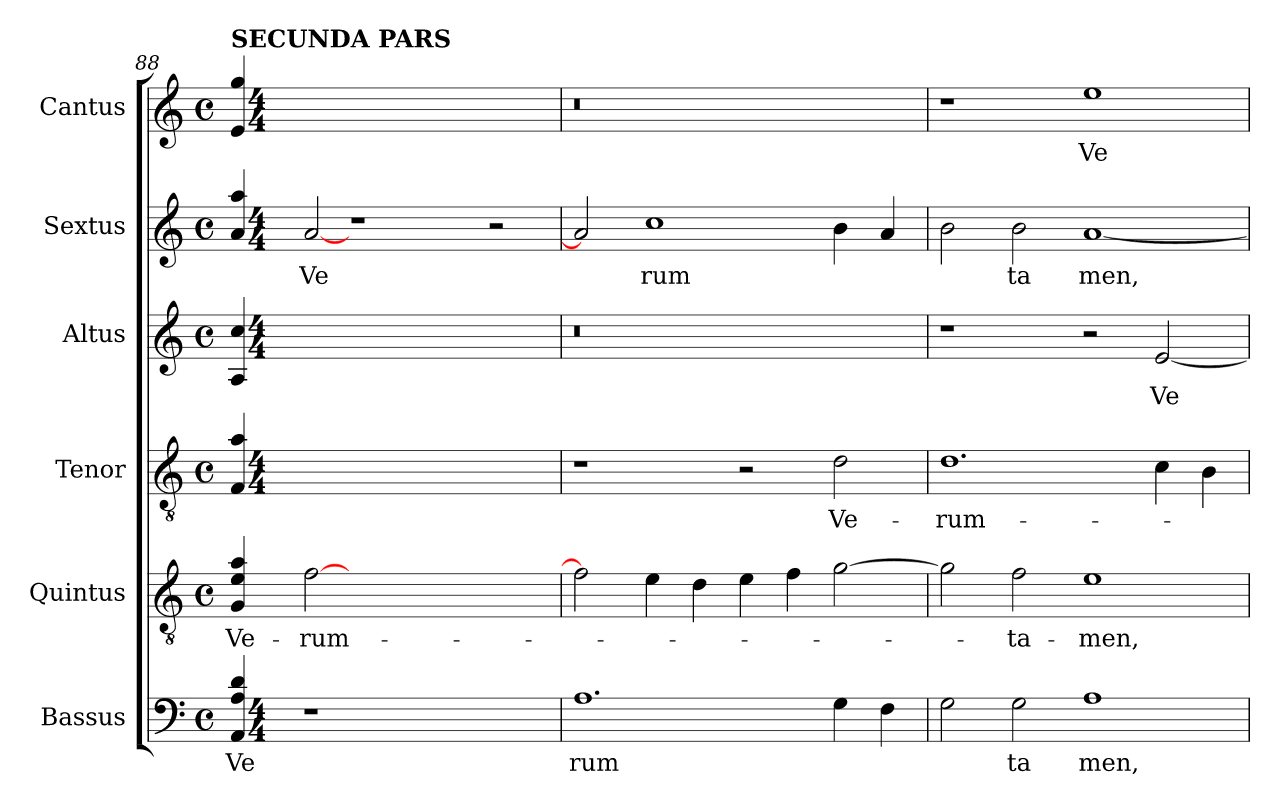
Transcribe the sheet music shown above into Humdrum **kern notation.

**kern	**text	**kern	**text	**kern	**text	**kern	**text	**kern	**text	**kern	**text
*part6	*part6	*part5	*part5	*part4	*part4	*part3	*part3	*part2	*part2	*part1	*part1
*staff6	*staff6	*staff5	*staff5	*staff4	*staff4	*staff3	*staff3	*staff2	*staff2	*staff1	*staff1
*I"Bassus	*	*I"Quintus	*	*I"Tenor	*	*I"Altus	*	*I"Sextus	*	*I"Cantus	*
!!LO:LB:g=z
*clefF4	*	*clefGv2	*	*clefGv2	*	*clefG2	*	*clefG2	*	*clefG2	*
*M4/4	*	*M4/4	*	*M4/4	*	*M4/4	*	*M4/4	*	*M4/4	*
*met(c)	*	*met(c)	*	*met(c)	*	*met(c)	*	*met(c)	*	*met(c)	*
=88	=88	=88	=88	=88	=88	=88	=88	=88	=88	=88	=88
!	!	!	!	!	!	!	!	!	!	!LO:TX:a:B:t=SECUNDA PARS	!
!	!LO:LY:b:cj	!	!LO:LY:b:cj	!	!	!	!	!	!	!	!
4d/ 4AA/ 4A	Ve	4a/ 4G/ 4e	Ve-	4a/ 4F/	.	4cc/ 4A/	.	4aa/ 4a/	.	4gg/ 4e/	.
*M4/4	*	*	*	*M4/4	*	*M4/4	*	*M4/4	*	*M4/4	*
*met(c)	*	*	*	*met(c)	*	*met(c)	*	*met(c)	*	*met(c)	*
!	!	!LO:N:vis=2	!LO:LY:b	!	!	!	!	!LO:N:vis=2	!LO:LY:b:cj	!	!
1r	.	[>4f\	-rum-	1..ryy	.	1..ryy	.	[<4a/	Ve	1..ryy	.
.	.	1.ryy	.	.	.	.	.	1r	.	.	.
2.ryy	.	.	.	.	.	.	.	.	.	.	.
.	.	.	.	.	.	.	.	2r	.	.	.
=89	=89	=89	=89	=89	=89	=89	=89	=89	=89	=89	=89
!	!LO:LY:b	!	!	!	!	!	!	!	!	!	!
1.A	rum	2f\]	.	1r	.	0r	.	2a/]	.	0r	.
!	!	!	!	!	!	!	!	!	!LO:LY:b	!	!
.	.	4e\	.	.	.	.	.	1cc	rum	.	.
.	.	4d\	.	.	.	.	.	.	.	.	.
.	.	4e\	.	2r	.	.	.	.	.	.	.
.	.	4f\	.	.	.	.	.	.	.	.	.
!	!	!	!	!	!LO:LY:b:cj	!	!	!	!	!	!
4G\	.	[>2g\	.	2d\	Ve-	.	.	4b\	.	.	.
4F\	.	.	.	.	.	.	.	4a/	.	.	.
=90	=90	=90	=90	=90	=90	=90	=90	=90	=90	=90	=90
!	!	!	!	!	!LO:LY:b	!	!	!	!	!	!
2G\	.	2g\]	.	1.d	-rum-	1r	.	2b\	.	1r	.
!	!LO:LY:b:cj	!	!LO:LY:b:cj	!	!	!	!	!	!LO:LY:b:cj	!	!
2G\	ta	2f\	-ta-	.	.	.	.	2b\	ta	.	.
!	!LO:LY:b:cj	!	!LO:LY:b:cj	!	!	!	!	!	!LO:LY:b	!	!LO:LY:b:cj
1A	men,	1e	-men,	.	.	2r	.	[<1a	men,	1ee	Ve
!	!	!	!	!	!	!	!LO:LY:b:cj	!	!	!	!
.	.	.	.	4c\	.	[<2e/	Ve	.	.	.	.
.	.	.	.	4B\	.	.	.	.	.	.	.
=	=	=	=	=	=	=	=	=	=	=	=
*-	*-	*-	*-	*-	*-	*-	*-	*-	*-	*-	*-
